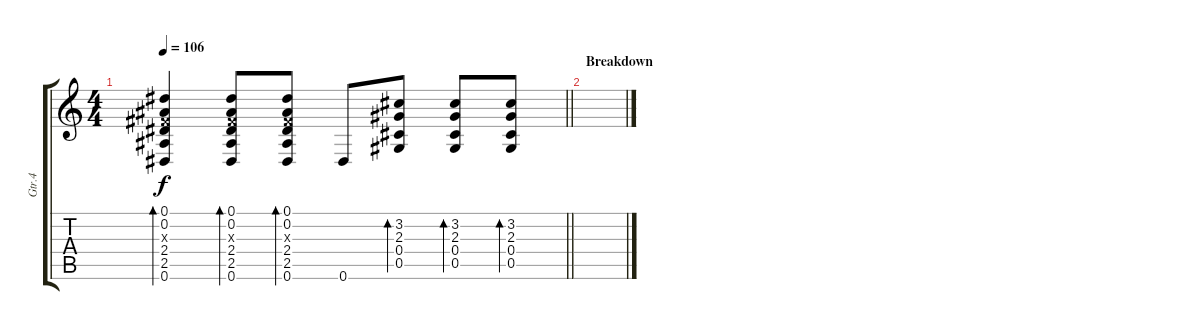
\track ("Gtr.4" "Gtr.4") {instrument overdrivenguitar}
\staff {score tabs}
\tuning (Eb4 Bb3 Gb3 Db3 Ab2 Eb2) {hide}
\ts (4 4)
\tempo 106
\clef g2
\barLineRight lightlight
\ks c
(0.1 0.2 0.3{x} 2.4 2.5 0.6).4{bd 60 dy f} (0.1 0.2 0.3{x} 2.4 2.5 0.6).8{bd 60} (0.1 0.2 0.3{x} 2.4 2.5 0.6).8{bd 60} 0.6.8 (3.2 2.3 0.4 0.5).8{bd 30} (3.2 2.3 0.4 0.5).8{bd 30} (3.2 2.3 0.4 0.5).8{bd 30} |
\section ("" "Breakdown")
